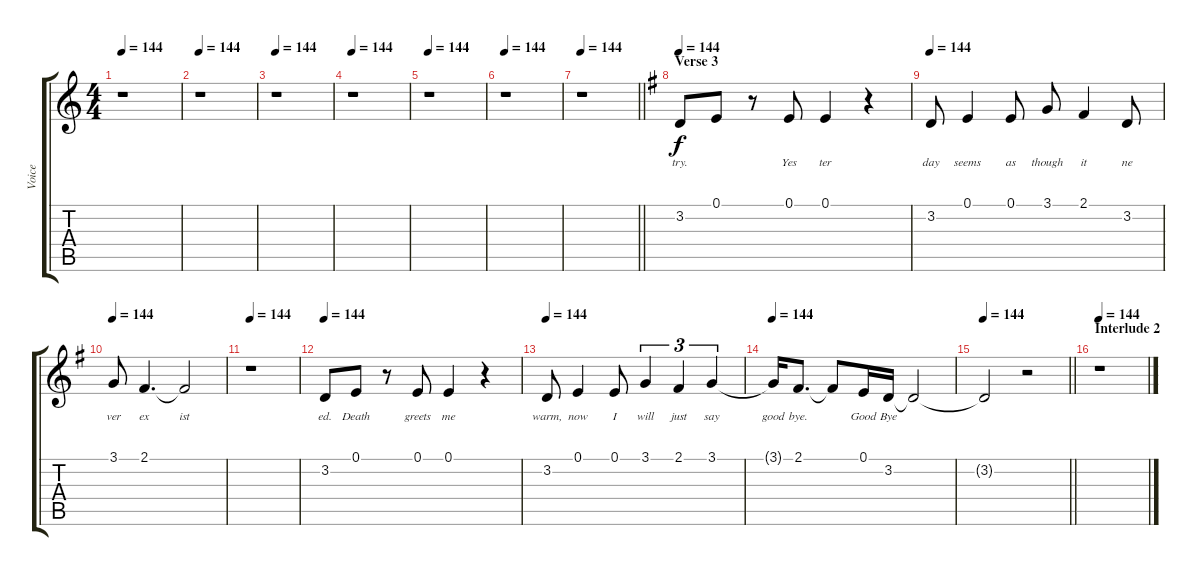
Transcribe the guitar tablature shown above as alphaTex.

\track ("Voice" "Voice") {instrument lead6voice}
\staff {score tabs}
\tuning (E4 B3 G3 D3 A2 E2) {hide}
\ts (4 4)
\tempo 144
\clef g2
\ks c
r.1{dy f} |
\tempo 144
r.1 |
\tempo 144
r.1 |
\tempo 144
r.1 |
\tempo 144
r.1 |
\tempo 144
r.1 |
\tempo 144
\barLineRight lightlight
r.1 |
\section ("" "Verse 3")
\tempo 144
\ks eminor
3.2.8{lyrics (0 "try.") lyrics (1 "") lyrics (2 "") lyrics (3 "") lyrics (4 "")} 0.1.8{lyrics (0 "") lyrics (1 "") lyrics (2 "") lyrics (3 "") lyrics (4 "")} r.8 0.1.8{lyrics (0 "Yes") lyrics (1 "") lyrics (2 "") lyrics (3 "") lyrics (4 "")} 0.1.4{lyrics (0 "ter") lyrics (1 "") lyrics (2 "") lyrics (3 "") lyrics (4 "")} r.4 |
\tempo 144
3.2.8{lyrics (0 "day") lyrics (1 "") lyrics (2 "") lyrics (3 "") lyrics (4 "")} 0.1.4{lyrics (0 "seems") lyrics (1 "") lyrics (2 "") lyrics (3 "") lyrics (4 "")} 0.1.8{lyrics (0 "as") lyrics (1 "") lyrics (2 "") lyrics (3 "") lyrics (4 "")} 3.1.8{lyrics (0 "though") lyrics (1 "") lyrics (2 "") lyrics (3 "") lyrics (4 "")} 2.1.4{lyrics (0 "it") lyrics (1 "") lyrics (2 "") lyrics (3 "") lyrics (4 "")} 3.2.8{lyrics (0 "ne") lyrics (1 "") lyrics (2 "") lyrics (3 "") lyrics (4 "")} |
\tempo 144
3.1.8{lyrics (0 "ver") lyrics (1 "") lyrics (2 "") lyrics (3 "") lyrics (4 "")} 2.1.4{d lyrics (0 "ex") lyrics (1 "") lyrics (2 "") lyrics (3 "") lyrics (4 "")} 2.1{t}.2{lyrics (0 "ist") lyrics (1 "") lyrics (2 "") lyrics (3 "") lyrics (4 "")} |
\tempo 144
r.1 |
\tempo 144
3.2.8{lyrics (0 "ed.") lyrics (1 "") lyrics (2 "") lyrics (3 "") lyrics (4 "")} 0.1.8{lyrics (0 "Death") lyrics (1 "") lyrics (2 "") lyrics (3 "") lyrics (4 "")} r.8 0.1.8{lyrics (0 "greets") lyrics (1 "") lyrics (2 "") lyrics (3 "") lyrics (4 "")} 0.1.4{lyrics (0 "me") lyrics (1 "") lyrics (2 "") lyrics (3 "") lyrics (4 "")} r.4 |
\tempo 144
3.2.8{lyrics (0 "warm,") lyrics (1 "") lyrics (2 "") lyrics (3 "") lyrics (4 "")} 0.1.4{lyrics (0 "now") lyrics (1 "") lyrics (2 "") lyrics (3 "") lyrics (4 "")} 0.1.8{lyrics (0 "I") lyrics (1 "") lyrics (2 "") lyrics (3 "") lyrics (4 "")} 3.1.4{tu (3 2) lyrics (0 "will") lyrics (1 "") lyrics (2 "") lyrics (3 "") lyrics (4 "")} 2.1.4{tu (3 2) lyrics (0 "just") lyrics (1 "") lyrics (2 "") lyrics (3 "") lyrics (4 "")} 3.1.4{tu (3 2) lyrics (0 "say") lyrics (1 "") lyrics (2 "") lyrics (3 "") lyrics (4 "")} |
\tempo 144
3.1{t}.16{lyrics (0 "good") lyrics (1 "") lyrics (2 "") lyrics (3 "") lyrics (4 "")} 2.1.8{d lyrics (0 "bye.") lyrics (1 "") lyrics (2 "") lyrics (3 "") lyrics (4 "")} 2.1{t}.8{lyrics (0 "") lyrics (1 "") lyrics (2 "") lyrics (3 "") lyrics (4 "")} 0.1.16{lyrics (0 "Good") lyrics (1 "") lyrics (2 "") lyrics (3 "") lyrics (4 "")} 3.2.16{lyrics (0 "Bye") lyrics (1 "") lyrics (2 "") lyrics (3 "") lyrics (4 "")} 3.2{t}.2 |
\tempo 144
\barLineRight lightlight
3.2{t}.2 r.2 |
\section ("" "Interlude 2")
\tempo 144
r.1
